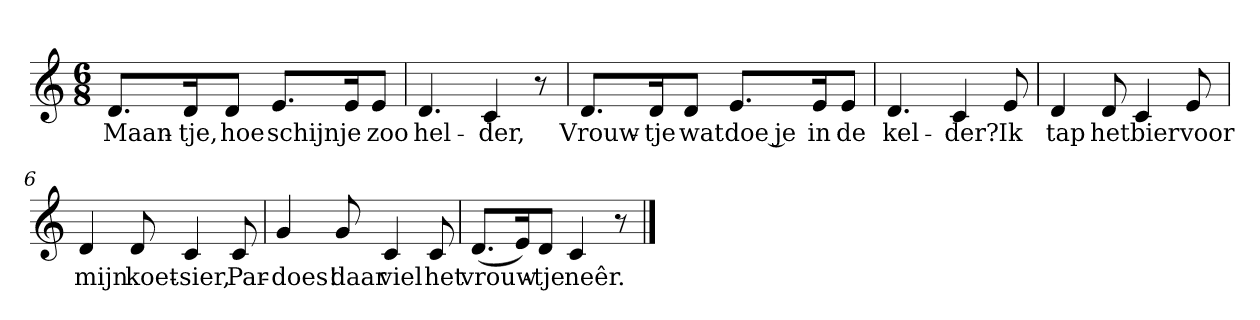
**kern	**text
*part1	*part1
*staff1	*staff1
*clefG2	*
*k[]	*
*C:	*
*M6/8	*
*MM120	*
=1	=1
8.d/L	Maan-
16d/K	-tje,
8d/J	hoe
8.e/L	schijn
16e/K	je
8e/J	zoo
=2	=2
4.d	hel-
4c	-der,
8r	.
=3	=3
8.d/L	Vrouw-
16d/K	-tje
8d/J	wat
8.e/L	doe je
16e/K	in
8e/J	de
=4	=4
4.d	kel-
4c	-der?
8e	Ik
=5	=5
4d	tap
8d	het
4c	bier
8e	voor
=6	=6
4d	mijn
8d	koet-
4c	-sier,
8c	Par-
=7	=7
4g	-does!
8g	daar
4c	viel
8c	het
=8	=8
(8.d/L	vrouw-
16e/K)	.
8d/J	-tje
4c	neêr.
8r	.
==	==
*-	*-
